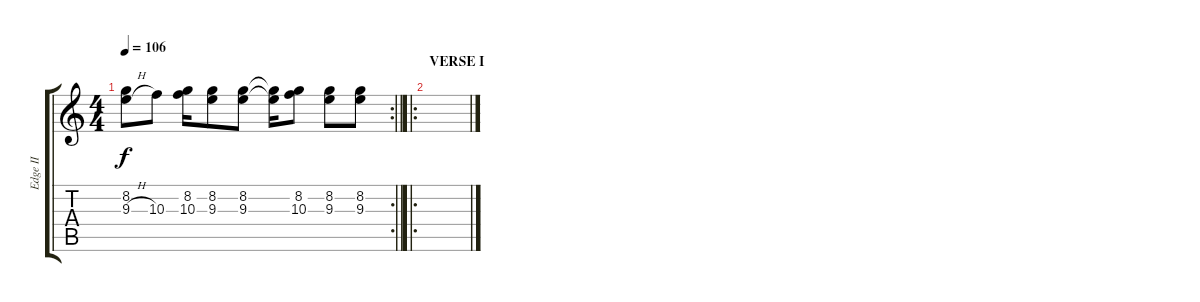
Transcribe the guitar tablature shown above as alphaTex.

\track ("Edge II" "Edge II") {instrument distortionguitar}
\staff {score tabs}
\tuning (E4 B3 G3 D3 A2 E2) {hide}
\rc 2
\ts (4 4)
\tempo 106
\clef g2
\barLineRight lightlight
\ks c
(8.2 9.3{h}).8{dy f} 10.3.8 (8.2 10.3).16 (8.2 9.3).8 (8.2 9.3).8 (8.2{t} 9.3{t}).16 (8.2 10.3).8 (8.2 9.3).8 (8.2 9.3).8 |
\ro
\section ("" "VERSE I")
